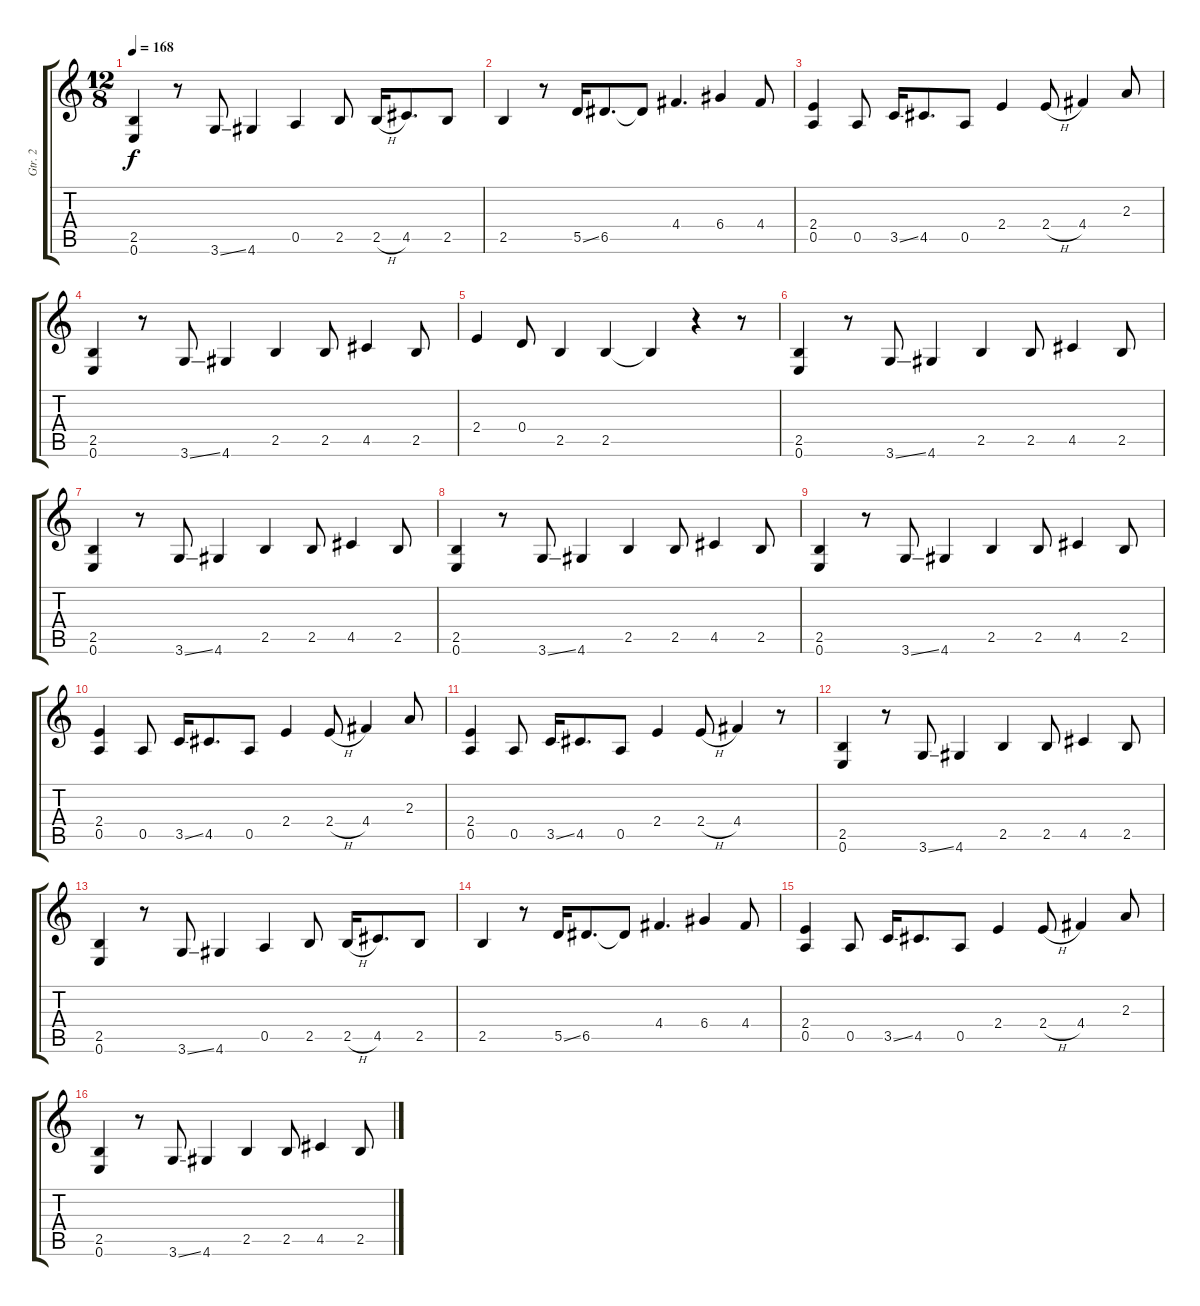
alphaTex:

\track ("Gtr. 2" "Gtr. 2") {instrument overdrivenguitar}
\staff {score tabs}
\tuning (E4 B3 G3 D3 A2 E2) {hide}
\ts (12 8)
\tempo 168
\clef g2
\ks c
(2.5 0.6).4{dy f} r.8 3.6{ss}.8 4.6.4 0.5.4 2.5.8 2.5{h}.16 4.5.8{d} 2.5.8 |
2.5.4 r.8 5.5{ss}.16 6.5.8{d} 6.5{t}.8 4.4.4{d} 6.4.4 4.4.8 |
(2.4 0.5).4 0.5.8 3.5{ss}.16 4.5.8{d} 0.5.8 2.4.4 2.4{h}.8 4.4.4 2.3.8 |
(2.5 0.6).4 r.8 3.6{ss}.8 4.6.4 2.5.4 2.5.8 4.5.4 2.5.8 |
2.4.4 0.4.8 2.5.4 2.5.4 2.5{t}.4 r.4 r.8 |
(2.5 0.6).4 r.8 3.6{ss}.8 4.6.4 2.5.4 2.5.8 4.5.4 2.5.8 |
(2.5 0.6).4 r.8 3.6{ss}.8 4.6.4 2.5.4 2.5.8 4.5.4 2.5.8 |
(2.5 0.6).4 r.8 3.6{ss}.8 4.6.4 2.5.4 2.5.8 4.5.4 2.5.8 |
(2.5 0.6).4 r.8 3.6{ss}.8 4.6.4 2.5.4 2.5.8 4.5.4 2.5.8 |
(2.4 0.5).4 0.5.8 3.5{ss}.16 4.5.8{d} 0.5.8 2.4.4 2.4{h}.8 4.4.4 2.3.8 |
(2.4 0.5).4 0.5.8 3.5{ss}.16 4.5.8{d} 0.5.8 2.4.4 2.4{h}.8 4.4.4 r.8 |
(2.5 0.6).4 r.8 3.6{ss}.8 4.6.4 2.5.4 2.5.8 4.5.4 2.5.8 |
(2.5 0.6).4 r.8 3.6{ss}.8 4.6.4 0.5.4 2.5.8 2.5{h}.16 4.5.8{d} 2.5.8 |
2.5.4 r.8 5.5{ss}.16 6.5.8{d} 6.5{t}.8 4.4.4{d} 6.4.4 4.4.8 |
(2.4 0.5).4 0.5.8 3.5{ss}.16 4.5.8{d} 0.5.8 2.4.4 2.4{h}.8 4.4.4 2.3.8 |
(2.5 0.6).4 r.8 3.6{ss}.8 4.6.4 2.5.4 2.5.8 4.5.4 2.5.8
